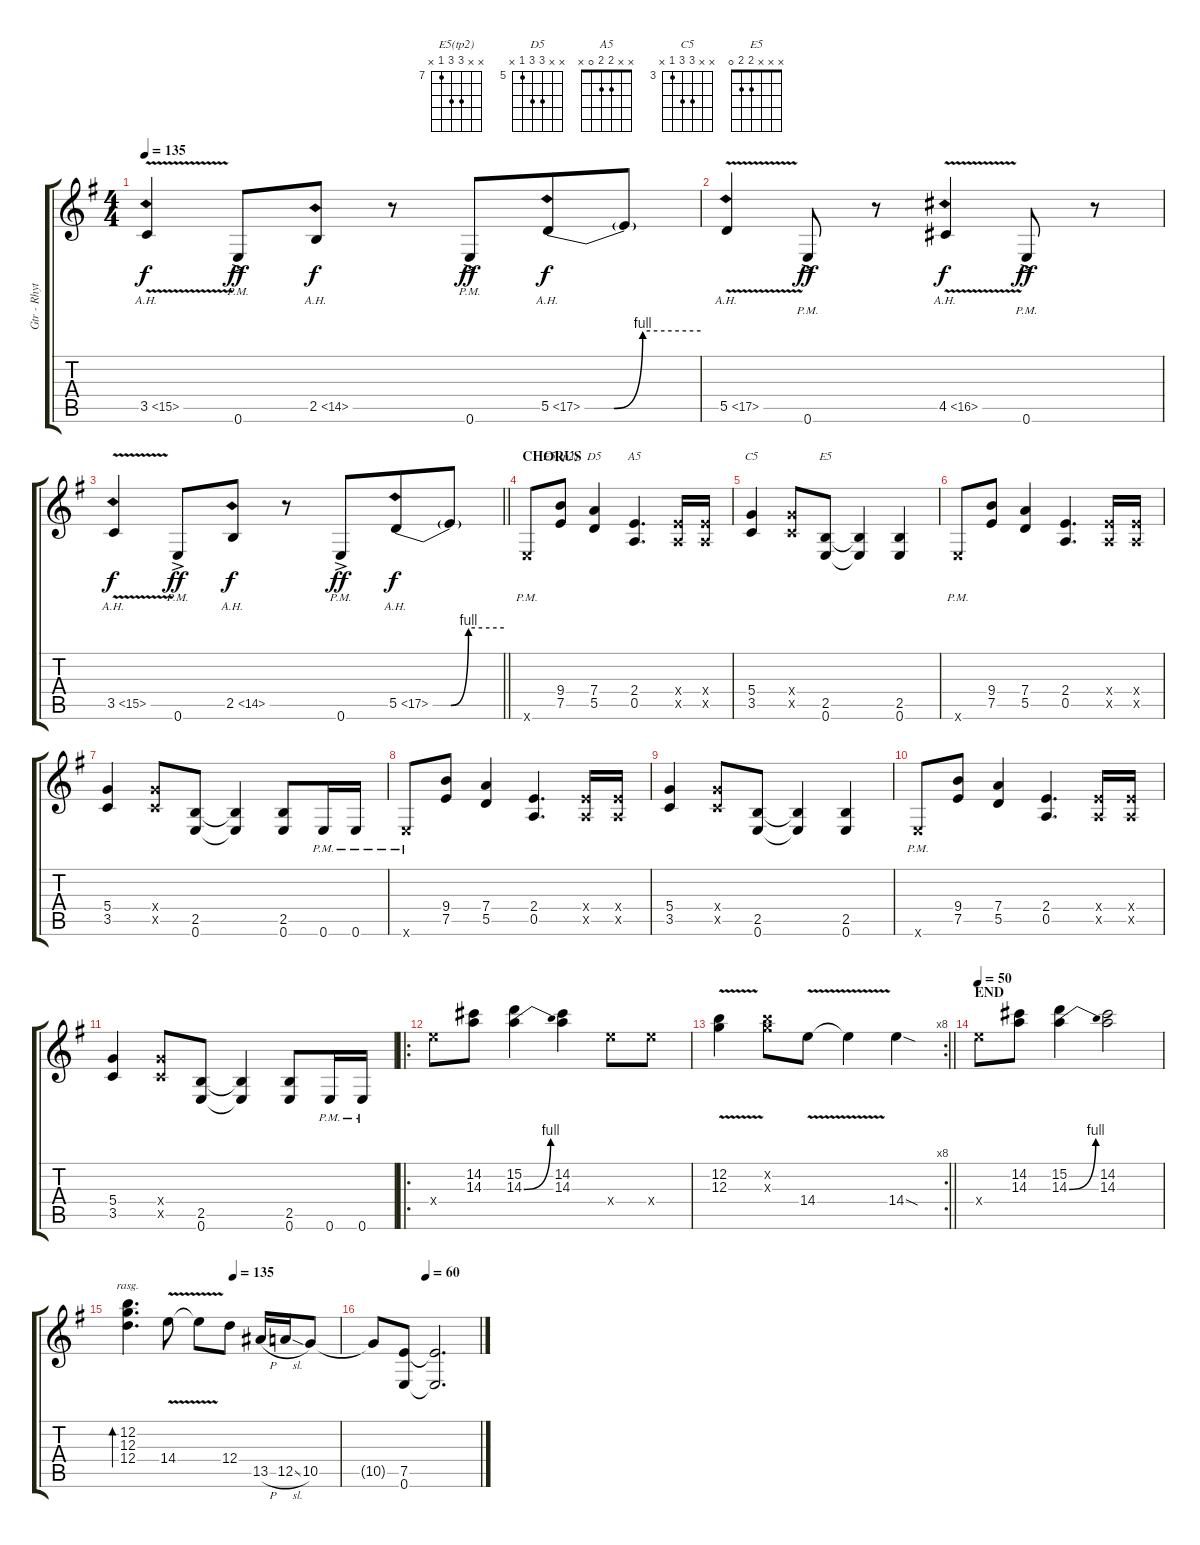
\track ("Gtr - Rhythm" "Gtr - Rhyt") {instrument overdrivenguitar}
\staff {score tabs}
\tuning (E4 B3 G3 D3 A2 E2) {hide}
\chord ("E5(tp2)" x x 9 9 7 x) {firstfret 7}
\chord ("D5" x x 7 7 5 x) {firstfret 5}
\chord ("A5" x x 2 2 0 x)
\chord ("C5" x x 5 5 3 x) {firstfret 3}
\chord ("E5" x x x 2 2 0)
\ts (4 4)
\tempo 135
\clef g2
\ks eminor
3.5{ah 12 v}.4{dy f} 0.6{ac pm}.8{dy ff} 2.5{ah 12}.8{dy f} r.8 0.6{ac pm}.8{dy ff beam merge} 5.5{be (custom 0 0 15 0 30 4 60 4) ah 12}.8{dy f} 5.5{t}.8 |
5.5{ah 12 v}.4 0.6{ac pm}.8{dy ff} r.8 4.5{ah 12 v}.4{dy f} 0.6{ac pm}.8{dy ff} r.8 |
\barLineRight lightlight
3.5{ah 12 v}.4{dy f} 0.6{ac pm}.8{dy ff} 2.5{ah 12}.8{dy f} r.8 0.6{ac pm}.8{dy ff beam merge} 5.5{be (custom 0 0 15 0 30 4 60 4) ah 12}.8{dy f} 5.5{t}.8 |
\section ("" "CHORUS")
0.6{pm x}.8 (9.4 7.5).8{ch "E5(tp2)"} (7.4 5.5).4{ch "D5"} (2.4 0.5).4{d ch "A5"} (2.4{x} 0.5{x}).16 (2.4{x} 0.5{x}).16 |
(5.4 3.5).4{ch "C5"} (5.4{x} 3.5{x}).8 (2.5 0.6).8{ch "E5"} (2.5{t} 0.6{t}).4 (2.5 0.6).4 |
0.6{pm x}.8 (9.4 7.5).8 (7.4 5.5).4 (2.4 0.5).4{d} (2.4{x} 0.5{x}).16 (2.4{x} 0.5{x}).16 |
(5.4 3.5).4 (5.4{x} 3.5{x}).8 (2.5 0.6).8 (2.5{t} 0.6{t}).4 (2.5 0.6).8 0.6{pm}.16 0.6{pm}.16 |
0.6{pm x}.8 (9.4 7.5).8 (7.4 5.5).4 (2.4 0.5).4{d} (2.4{x} 0.5{x}).16 (2.4{x} 0.5{x}).16 |
(5.4 3.5).4 (5.4{x} 3.5{x}).8 (2.5 0.6).8 (2.5{t} 0.6{t}).4 (2.5 0.6).4 |
0.6{pm x}.8 (9.4 7.5).8 (7.4 5.5).4 (2.4 0.5).4{d} (2.4{x} 0.5{x}).16 (2.4{x} 0.5{x}).16 |
(5.4 3.5).4 (5.4{x} 3.5{x}).8 (2.5 0.6).8 (2.5{t} 0.6{t}).4 (2.5 0.6).8 0.6{pm}.16 0.6{pm}.16 |
\ro
14.4{x}.8 (14.2 14.3).8{beam merge} (15.2 14.3{be (bend 0 0 60 4)}).4 (14.2 14.3).4 14.4{x}.8 14.4{x}.8 |
\rc 8
\barLineRight lightlight
(12.2{v} 12.3{v}).4 (12.2{x} 12.3{x}).8 14.4{v}.8 14.4{t}.4{beam merge} 14.4{sod}.4 |
\section ("" "END")
\tempo 50
14.4{x}.8 (14.2 14.3).8{beam merge} (15.2 14.3{be (bend 0 0 60 4)}).4 (14.2 14.3).2 |
\tempo (135 0.5)
(12.2 12.3 12.4).4{d bd 240 rasg ii} 14.4{v}.8 14.4{t}.8 12.4.8 13.5{h}.16 12.5{sl}.16 10.5.8 |
\tempo (60 0.5)
10.5{t}.8 (7.5 0.6).8 (7.5{t} 0.6{t}).2{d}
